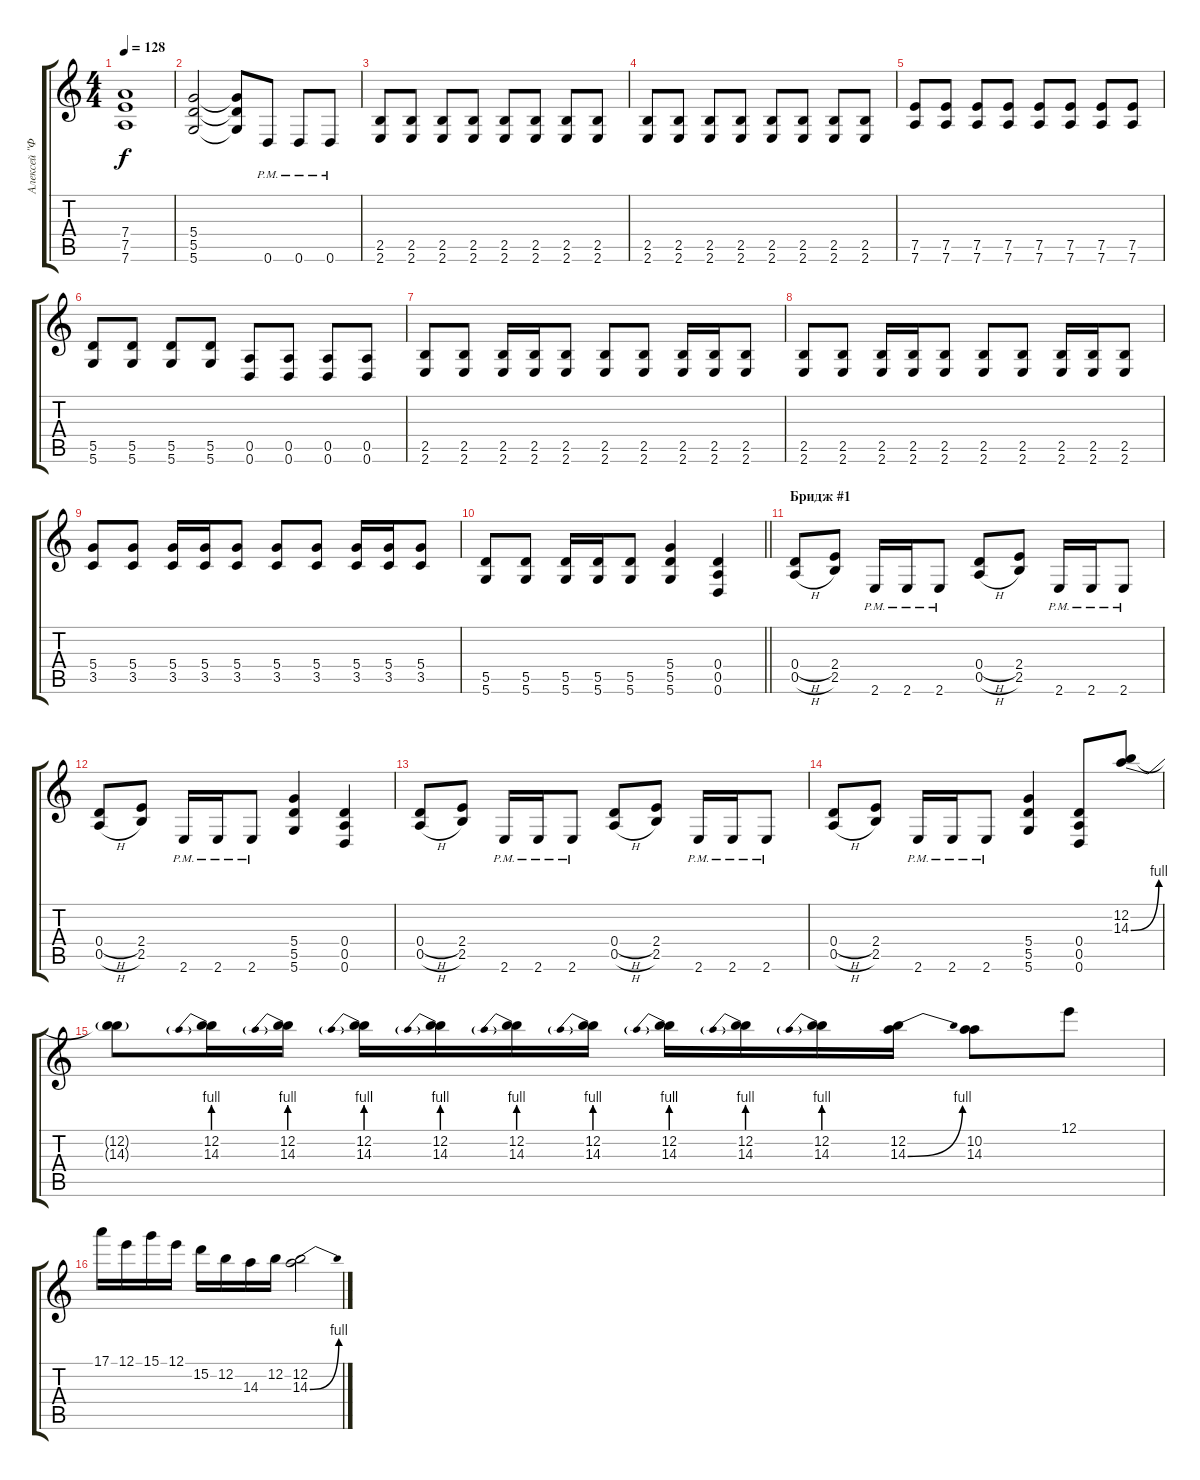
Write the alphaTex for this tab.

\track ("Алексей \"Феникс\" Аликин" "Алексей \"Ф") {instrument distortionguitar}
\staff {score tabs}
\tuning (E4 B3 G3 D3 A2 D2) {hide}
\ts (4 4)
\tempo 128
\clef g2
\ks c
(7.4 7.5 7.6).1{dy f} |
(5.4 5.5 5.6).2 (5.4{t} 5.5{t} 5.6{t}).8 0.6{pm}.8 0.6{pm}.8 0.6{pm}.8 |
(2.5 2.6).8 (2.5 2.6).8 (2.5 2.6).8 (2.5 2.6).8 (2.5 2.6).8 (2.5 2.6).8 (2.5 2.6).8 (2.5 2.6).8 |
(2.5 2.6).8 (2.5 2.6).8 (2.5 2.6).8 (2.5 2.6).8 (2.5 2.6).8 (2.5 2.6).8 (2.5 2.6).8 (2.5 2.6).8 |
(7.5 7.6).8 (7.5 7.6).8 (7.5 7.6).8 (7.5 7.6).8 (7.5 7.6).8 (7.5 7.6).8 (7.5 7.6).8 (7.5 7.6).8 |
(5.5 5.6).8 (5.5 5.6).8 (5.5 5.6).8 (5.5 5.6).8 (0.5 0.6).8 (0.5 0.6).8 (0.5 0.6).8 (0.5 0.6).8 |
(2.5 2.6).8 (2.5 2.6).8 (2.5 2.6).16 (2.5 2.6).16 (2.5 2.6).8 (2.5 2.6).8 (2.5 2.6).8 (2.5 2.6).16 (2.5 2.6).16 (2.5 2.6).8 |
(2.5 2.6).8 (2.5 2.6).8 (2.5 2.6).16 (2.5 2.6).16 (2.5 2.6).8 (2.5 2.6).8 (2.5 2.6).8 (2.5 2.6).16 (2.5 2.6).16 (2.5 2.6).8 |
(5.4 3.5).8 (5.4 3.5).8 (5.4 3.5).16 (5.4 3.5).16 (5.4 3.5).8 (5.4 3.5).8 (5.4 3.5).8 (5.4 3.5).16 (5.4 3.5).16 (5.4 3.5).8 |
\barLineRight lightlight
(5.5 5.6).8 (5.5 5.6).8 (5.5 5.6).16 (5.5 5.6).16 (5.5 5.6).8 (5.4 5.5 5.6).4 (0.4 0.5 0.6).4 |
\section ("" "Бридж #1")
(0.4{h} 0.5{h}).8 (2.4 2.5).8 2.6{pm}.16 2.6{pm}.16 2.6{pm}.8 (0.4{h} 0.5{h}).8 (2.4 2.5).8 2.6{pm}.16 2.6{pm}.16 2.6{pm}.8 |
(0.4{h} 0.5{h}).8 (2.4 2.5).8 2.6{pm}.16 2.6{pm}.16 2.6{pm}.8 (5.4 5.5 5.6).4 (0.4 0.5 0.6).4 |
(0.4{h} 0.5{h}).8 (2.4 2.5).8 2.6{pm}.16 2.6{pm}.16 2.6{pm}.8 (0.4{h} 0.5{h}).8 (2.4 2.5).8 2.6{pm}.16 2.6{pm}.16 2.6{pm}.8 |
(0.4{h} 0.5{h}).8 (2.4 2.5).8 2.6{pm}.16 2.6{pm}.16 2.6{pm}.8 (5.4 5.5 5.6).4 (0.4 0.5 0.6).8 (12.2 14.3{be (bend 0 0 60 4)}).8 |
(12.2{t} 14.3{t}).8 (12.2 14.3{be (prebend 0 4 60 4)}).16 (12.2 14.3{be (prebend 0 4 60 4)}).16 (12.2 14.3{be (prebend 0 4 60 4)}).16 (12.2 14.3{be (prebend 0 4 60 4)}).16 (12.2 14.3{be (prebend 0 4 60 4)}).16 (12.2 14.3{be (prebend 0 4 60 4)}).16 (12.2 14.3{be (prebend 0 4 60 4)}).16 (12.2 14.3{be (prebend 0 4 60 4)}).16 (12.2 14.3{be (prebend 0 4 60 4)}).16 (12.2 14.3{be (bend 0 0 60 4)}).16 (10.2 14.3).8 12.1.8 |
17.1.16 12.1.16 15.1.16 12.1.16 15.2.16 12.2.16 14.3.16 12.2.16 (12.2 14.3{be (bend 0 0 60 4)}).2
